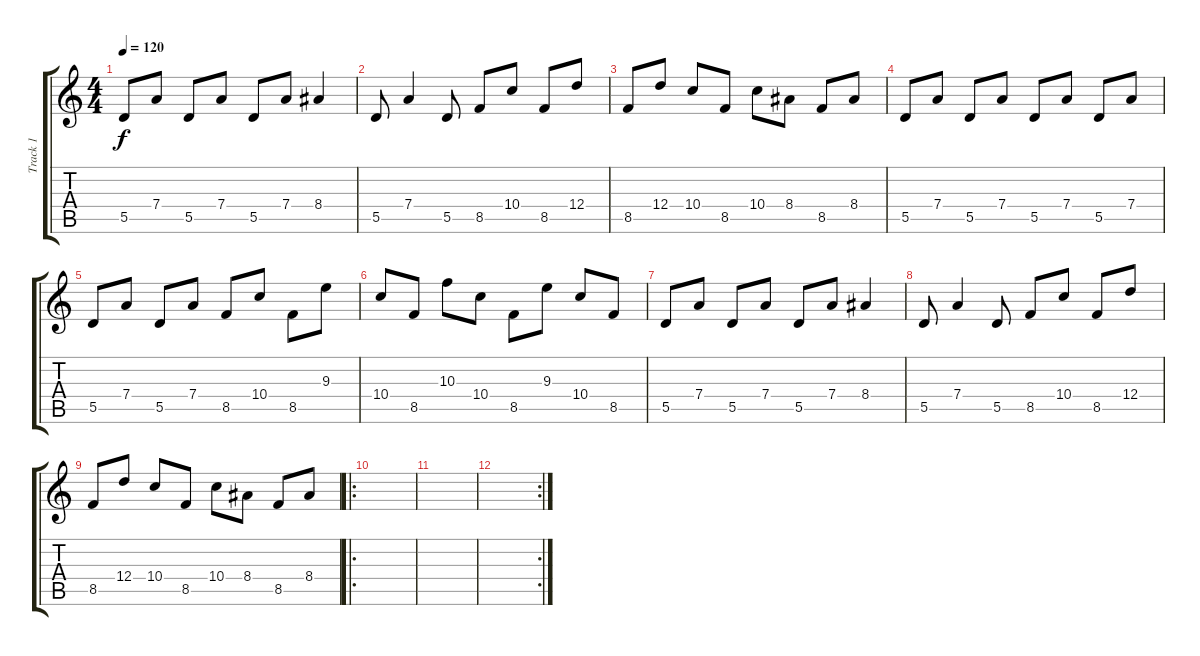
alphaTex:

\track ("Track 1" "Track 1") {instrument acousticguitarsteel}
\staff {score tabs}
\tuning (E4 B3 G3 D3 A2 E2) {hide}
\ts (4 4)
\tempo 120
\clef g2
\ks c
5.5.8{dy f} 7.4.8 5.5.8 7.4.8 5.5.8 7.4.8 8.4.4 |
5.5.8 7.4.4 5.5.8 8.5.8 10.4.8 8.5.8 12.4.8 |
8.5.8 12.4.8 10.4.8 8.5.8 10.4.8 8.4.8 8.5.8 8.4.8 |
5.5.8 7.4.8 5.5.8 7.4.8 5.5.8 7.4.8 5.5.8 7.4.8 |
5.5.8 7.4.8 5.5.8 7.4.8 8.5.8 10.4.8 8.5.8 9.3.8 |
10.4.8 8.5.8 10.3.8 10.4.8 8.5.8 9.3.8 10.4.8 8.5.8 |
5.5.8 7.4.8 5.5.8 7.4.8 5.5.8 7.4.8 8.4.4 |
5.5.8 7.4.4 5.5.8 8.5.8 10.4.8 8.5.8 12.4.8 |
8.5.8 12.4.8 10.4.8 8.5.8 10.4.8 8.4.8 8.5.8 8.4.8 |
\ro
|
|
\rc 2
